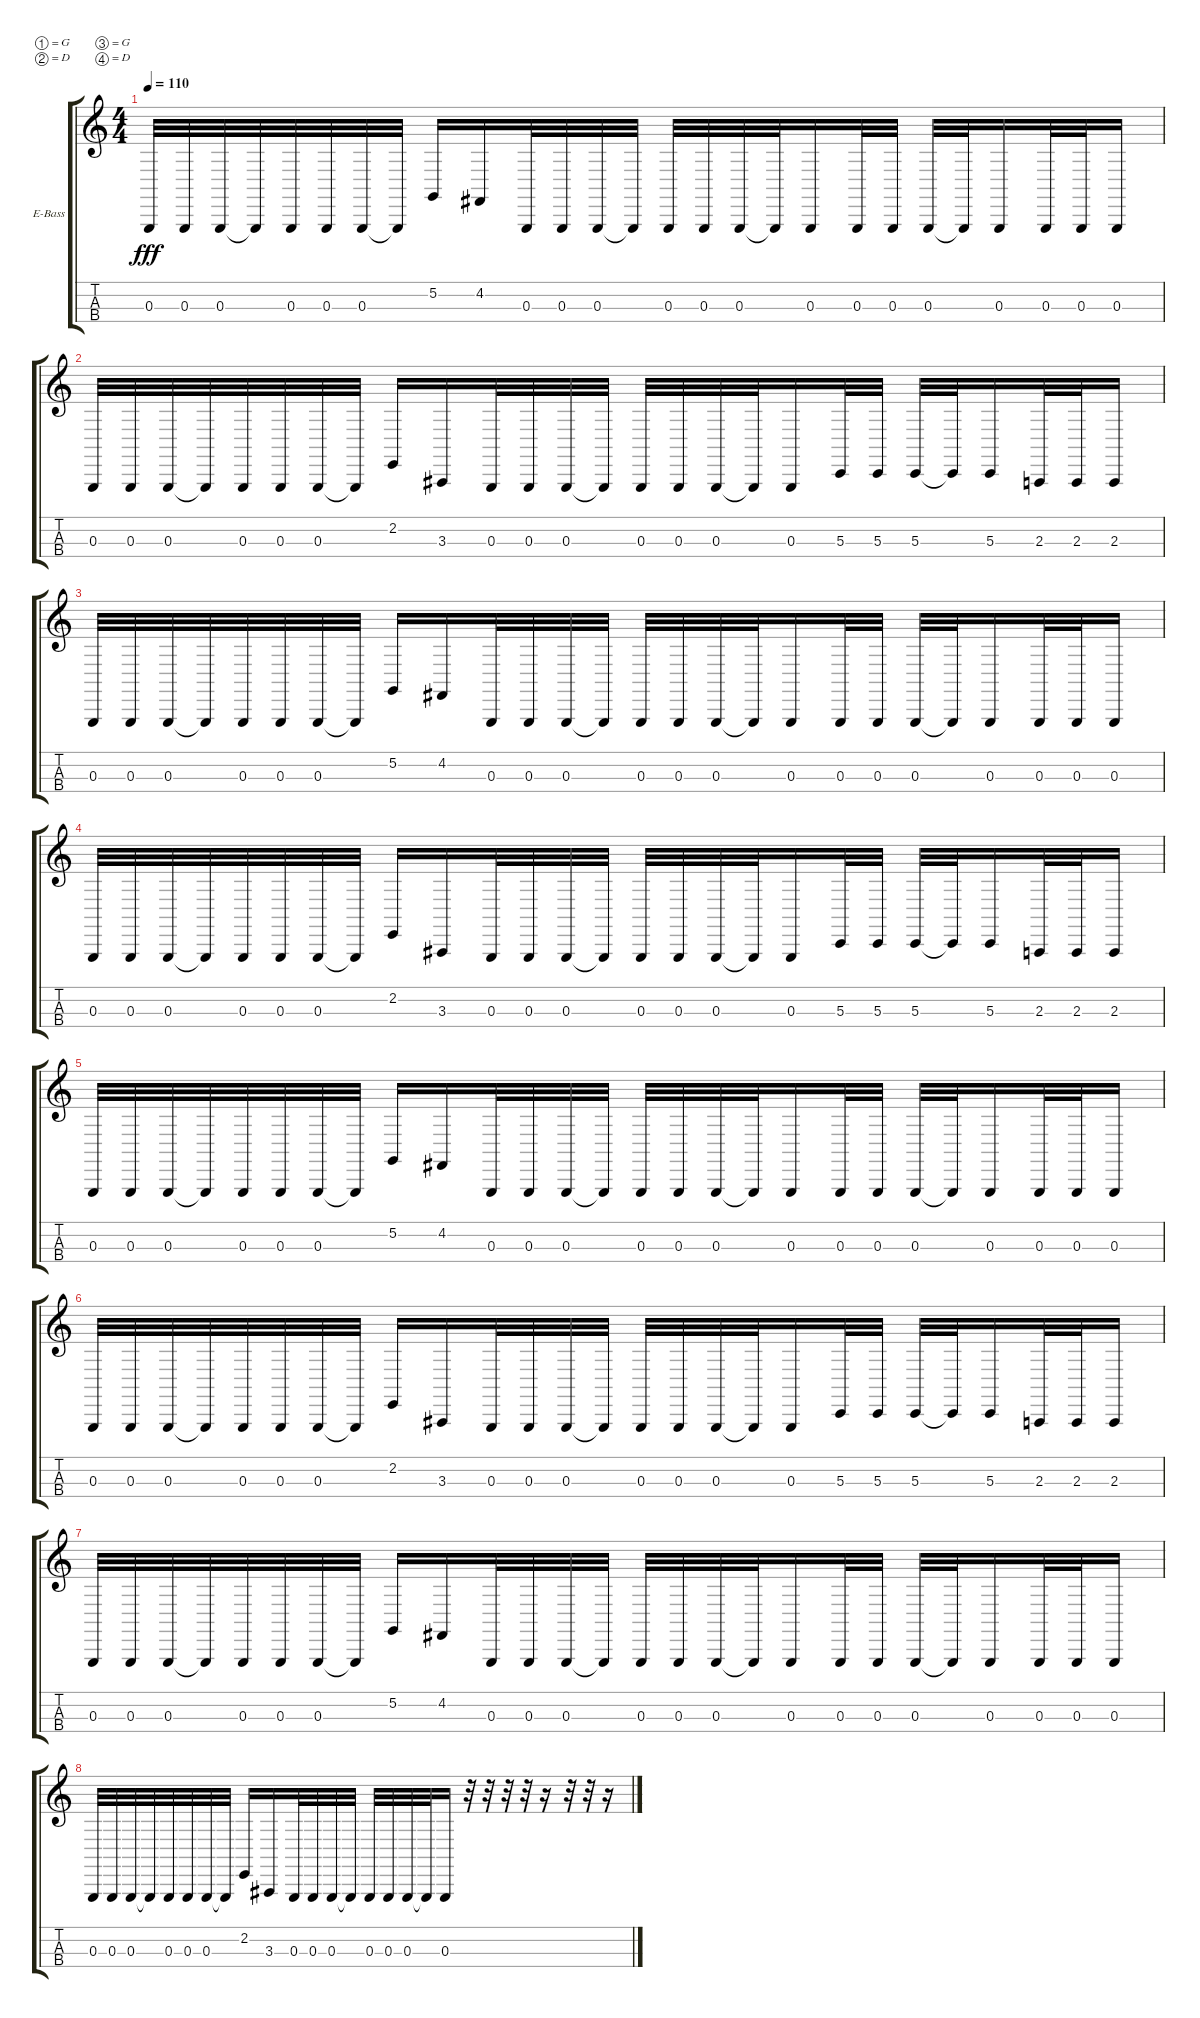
\bracketExtendMode groupsimilarinstruments
\firstSystemTrackNameOrientation horizontal
\otherSystemsTrackNameOrientation horizontal
\track ("James" "E-Bass") {instrument electricbassfinger}
\staff {score tabs}
\tuning (G1 D1 G0 D0)
\ts (4 4)
\tempo 110
\clef g2
\ks c
0.3.32{dy fff} 0.3.32 0.3.32 0.3{t}.32 0.3.32 0.3.32 0.3.32 0.3{t}.32 5.2.16 4.2.16 0.3.32 0.3.32 0.3.32 0.3{t}.32 0.3.32 0.3.32 0.3.32 0.3{t}.32 0.3.16 0.3.32 0.3.32 0.3.32 0.3{t}.32 0.3.16 0.3.32 0.3.32 0.3.16 |
0.3.32 0.3.32 0.3.32 0.3{t}.32 0.3.32 0.3.32 0.3.32 0.3{t}.32 2.2.16 3.3.16 0.3.32 0.3.32 0.3.32 0.3{t}.32 0.3.32 0.3.32 0.3.32 0.3{t}.32 0.3.16 5.3.32 5.3.32 5.3.32 5.3{t}.32 5.3.16 2.3.32 2.3.32 2.3.16 |
0.3.32 0.3.32 0.3.32 0.3{t}.32 0.3.32 0.3.32 0.3.32 0.3{t}.32 5.2.16 4.2.16 0.3.32 0.3.32 0.3.32 0.3{t}.32 0.3.32 0.3.32 0.3.32 0.3{t}.32 0.3.16 0.3.32 0.3.32 0.3.32 0.3{t}.32 0.3.16 0.3.32 0.3.32 0.3.16 |
0.3.32 0.3.32 0.3.32 0.3{t}.32 0.3.32 0.3.32 0.3.32 0.3{t}.32 2.2.16 3.3.16 0.3.32 0.3.32 0.3.32 0.3{t}.32 0.3.32 0.3.32 0.3.32 0.3{t}.32 0.3.16 5.3.32 5.3.32 5.3.32 5.3{t}.32 5.3.16 2.3.32 2.3.32 2.3.16 |
0.3.32 0.3.32 0.3.32 0.3{t}.32 0.3.32 0.3.32 0.3.32 0.3{t}.32 5.2.16 4.2.16 0.3.32 0.3.32 0.3.32 0.3{t}.32 0.3.32 0.3.32 0.3.32 0.3{t}.32 0.3.16 0.3.32 0.3.32 0.3.32 0.3{t}.32 0.3.16 0.3.32 0.3.32 0.3.16 |
0.3.32 0.3.32 0.3.32 0.3{t}.32 0.3.32 0.3.32 0.3.32 0.3{t}.32 2.2.16 3.3.16 0.3.32 0.3.32 0.3.32 0.3{t}.32 0.3.32 0.3.32 0.3.32 0.3{t}.32 0.3.16 5.3.32 5.3.32 5.3.32 5.3{t}.32 5.3.16 2.3.32 2.3.32 2.3.16 |
0.3.32 0.3.32 0.3.32 0.3{t}.32 0.3.32 0.3.32 0.3.32 0.3{t}.32 5.2.16 4.2.16 0.3.32 0.3.32 0.3.32 0.3{t}.32 0.3.32 0.3.32 0.3.32 0.3{t}.32 0.3.16 0.3.32 0.3.32 0.3.32 0.3{t}.32 0.3.16 0.3.32 0.3.32 0.3.16 |
0.3.32 0.3.32 0.3.32 0.3{t}.32 0.3.32 0.3.32 0.3.32 0.3{t}.32 2.2.16 3.3.16 0.3.32 0.3.32 0.3.32 0.3{t}.32 0.3.32 0.3.32 0.3.32 0.3{t}.32 0.3.16 r.32 r.32 r.32 r.32 r.16 r.32 r.32 r.16
